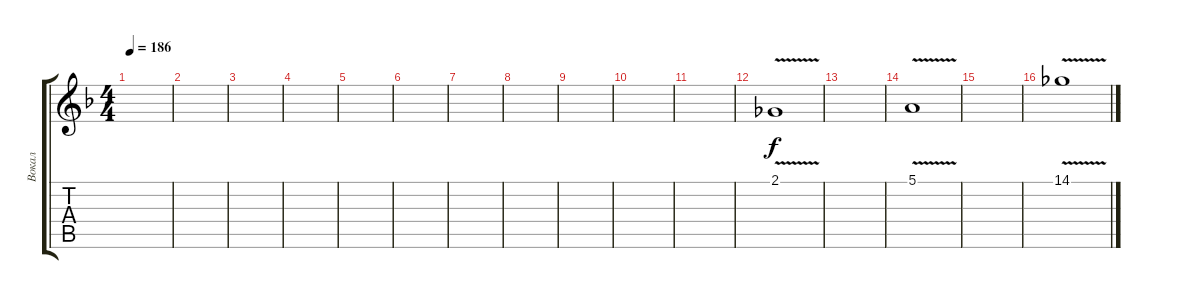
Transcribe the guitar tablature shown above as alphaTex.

\track ("Вокал" "Вокал") {instrument trumpet}
\staff {score tabs}
\tuning (E4 B3 G3 D3 A2 E2) {hide}
\ts (4 4)
\tempo 186
\clef g2
\ks dminor
|
|
|
|
|
|
|
|
|
|
|
2.1{v}.1 |
|
5.1{v}.1 |
|
14.1{v}.1
